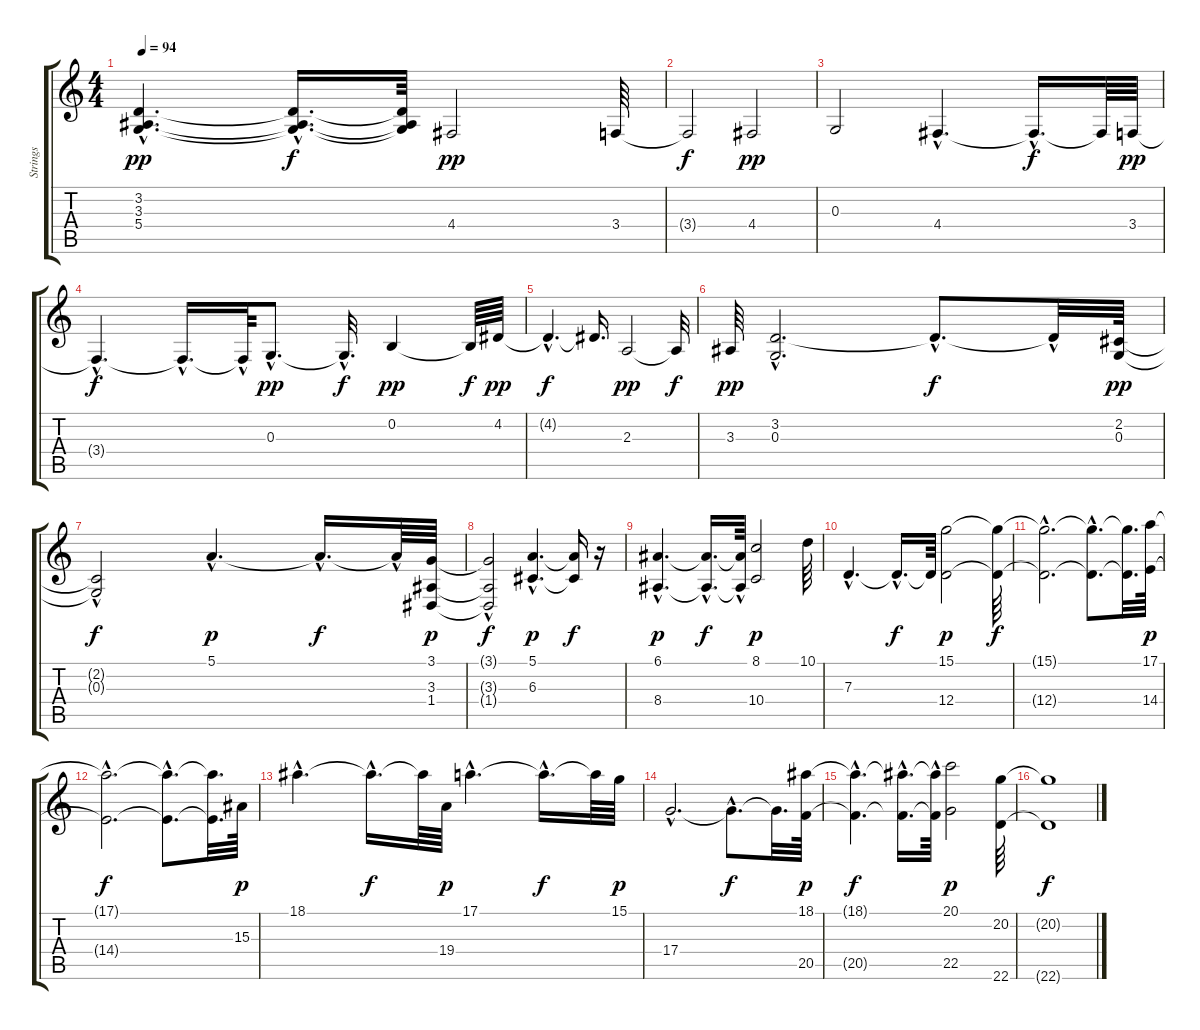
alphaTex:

\track ("Strings" "Strings") {instrument synthstrings2}
\staff {score tabs}
\tuning (E4 B3 G3 D3 A2 E2) {hide}
\ts (4 4)
\tempo 94
\clef g2
\ks c
(3.2{hac} 3.3{hac} 5.4{hac}).4{d dy pp} (3.2{hac t} 3.3{hac t} 5.4{hac t}).16{d dy f} (3.2{t} 3.3{t} 5.4{t}).64 4.4.2{dy pp} 3.4.64 |
3.4{t}.2{dy f} 4.4.2{dy pp} |
0.3.2 4.4{hac}.4{d} 4.4{hac t}.16{d dy f} 4.4{t}.64 3.4.64{dy pp} |
3.4{hac t}.4{d dy f} 3.4{hac t}.16{d} 3.4{hac t}.64 0.3{hac}.8{d dy pp} 0.3{hac t}.32{d dy f} 0.2.4{dy pp} 0.2{t}.64{dy f} 4.2.64{dy pp} |
4.2{hac t}.4{d dy f} 4.2{t}.16{d} 2.3.2{dy pp} 2.3{t}.32{dy f} |
3.3.64{dy pp} (3.2{hac} 0.3).2{d} 3.2{hac t}.8{d dy f} 3.2{hac t}.32 (2.2 0.3).64{dy pp} |
(2.2{hac t} 0.3{hac t}).2{dy f} 5.1{hac}.4{d dy p} 5.1{hac t}.16{d dy f} 5.1{hac t}.64 (3.1 3.3 1.4).64{dy p} |
(3.1{t} 3.3{t} 1.4{hac t}).2{dy f} (5.1{hac} 6.3{hac}).4{d dy p} (5.1{t} 6.3{t}).16{dy f} r.16 |
(6.1{hac} 8.4{hac}).4{d dy p} (6.1{hac t} 8.4{hac t}).16{d dy f} (6.1{t} 8.4{hac t}).64 (8.1 10.4).2{dy p} 10.1.64 |
7.3{hac}.4{d} 7.3{hac t}.16{d dy f} 7.3{t}.64 (15.1 12.4).2{dy p} (15.1{t} 12.4{t}).64{dy f} |
(15.1{hac t} 12.4{hac t}).2{d} (15.1{hac t} 12.4{hac t}).8{d} (15.1{t} 12.4{t}).32{d} (17.1 14.4).64{dy p} |
(17.1{hac t} 14.4{hac t}).2{d dy f} (17.1{hac t} 14.4{hac t}).8{d} (17.1{t} 14.4{t}).32{d} 15.3.64{dy p} |
18.1{hac}.4{d} 18.1{hac t}.16{d dy f} 18.1{t}.64 19.4.64{dy p} 17.1{hac}.4{d} 17.1{hac t}.16{d dy f} 17.1{t}.64 15.1.64{dy p} |
17.4{hac}.2{d} 17.4{hac t}.8{d dy f} 17.4{t}.32{d} (18.1 20.5).64{dy p} |
(18.1{hac t} 20.5{hac t}).4{d dy f} (18.1{hac t} 20.5{hac t}).16{d} (18.1{t} 20.5{hac t}).64 (20.1 22.5).2{dy p} (20.2 22.6).64 |
(20.2{t} 22.6{t}).1{dy f}
